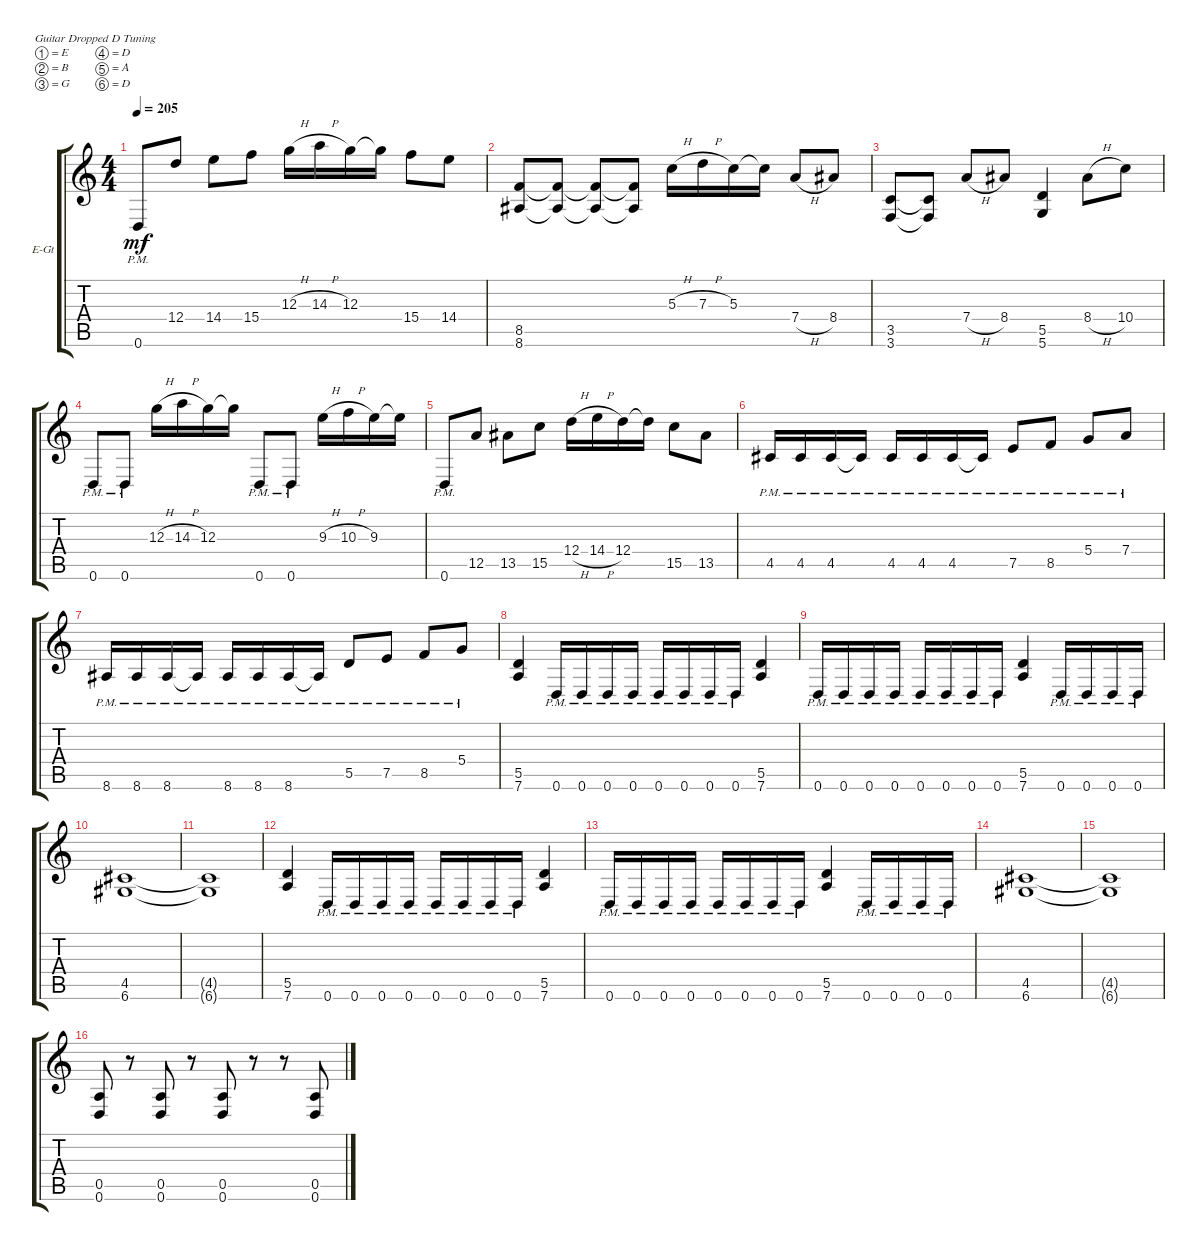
\defaultSystemsLayout 4
\bracketExtendMode groupsimilarinstruments
\firstSystemTrackNameOrientation horizontal
\otherSystemsTrackNameOrientation horizontal
\track ("right" "E-Gt") {instrument distortionguitar}
\staff {score tabs}
\tuning (E4 B3 G3 D3 A2 D2)
\ts (4 4)
\tempo 205
\clef g2
\ks c
0.6{pm}.8{dy mf} 12.4.8 14.4.8 15.4.8 12.3{h}.16 14.3{h}.16 12.3.16 12.3{t}.16 15.4.8 14.4.8 |
(8.6 8.5).8 (8.6{t} 8.5{t}).8 (8.6{t} 8.5{t}).8 (8.6{t} 8.5{t}).8 5.3{h}.16 7.3{h}.16 5.3.16 5.3{t}.16 7.4{h}.8 8.4.8 |
(3.6 3.5).8 (3.5{t} 3.6{t}).8 7.4{h}.8 8.4.8 (5.6 5.5).4 8.4{h}.8 10.4.8 |
0.6{pm}.8 0.6{pm}.8 12.3{h}.16 14.3{h}.16 12.3.16 12.3{t}.16 0.6{pm}.8 0.6{pm}.8 9.3{h}.16 10.3{h}.16 9.3.16 9.3{t}.16 |
0.6{pm}.8 12.5.8 13.5.8 15.5.8 12.4{h}.16 14.4{h}.16 12.4.16 12.4{t}.16 15.5.8 13.5.8 |
4.5{pm}.16 4.5{pm}.16 4.5{pm}.16 4.5{pm t}.16 4.5{pm}.16 4.5{pm}.16 4.5{pm}.16 4.5{pm t}.16 7.5{pm}.8 8.5{pm}.8 5.4{pm}.8 7.4{pm}.8 |
8.6{pm}.16 8.6{pm}.16 8.6{pm}.16 8.6{pm t}.16 8.6{pm}.16 8.6{pm}.16 8.6{pm}.16 8.6{pm t}.16 5.5{pm}.8 7.5{pm}.8 8.5{pm}.8 5.4{pm}.8 |
(7.6 5.5).4 0.6{pm}.16 0.6{pm}.16 0.6{pm}.16 0.6{pm}.16 0.6{pm}.16 0.6{pm}.16 0.6{pm}.16 0.6{pm}.16 (5.5 7.6).4 |
0.6{pm}.16 0.6{pm}.16 0.6{pm}.16 0.6{pm}.16 0.6{pm}.16 0.6{pm}.16 0.6{pm}.16 0.6{pm}.16 (5.5 7.6).4 0.6{pm}.16 0.6{pm}.16 0.6{pm}.16 0.6{pm}.16 |
(6.6 4.5).1 |
(4.5{t} 6.6{t}).1 |
(7.6 5.5).4 0.6{pm}.16 0.6{pm}.16 0.6{pm}.16 0.6{pm}.16 0.6{pm}.16 0.6{pm}.16 0.6{pm}.16 0.6{pm}.16 (5.5 7.6).4 |
0.6{pm}.16 0.6{pm}.16 0.6{pm}.16 0.6{pm}.16 0.6{pm}.16 0.6{pm}.16 0.6{pm}.16 0.6{pm}.16 (5.5 7.6).4 0.6{pm}.16 0.6{pm}.16 0.6{pm}.16 0.6{pm}.16 |
(6.6 4.5).1 |
(4.5{t} 6.6{t}).1 |
(0.6 0.5).8 r.8 (0.6 0.5).8 r.8 (0.6 0.5).8 r.8 r.8 (0.6 0.5).8
